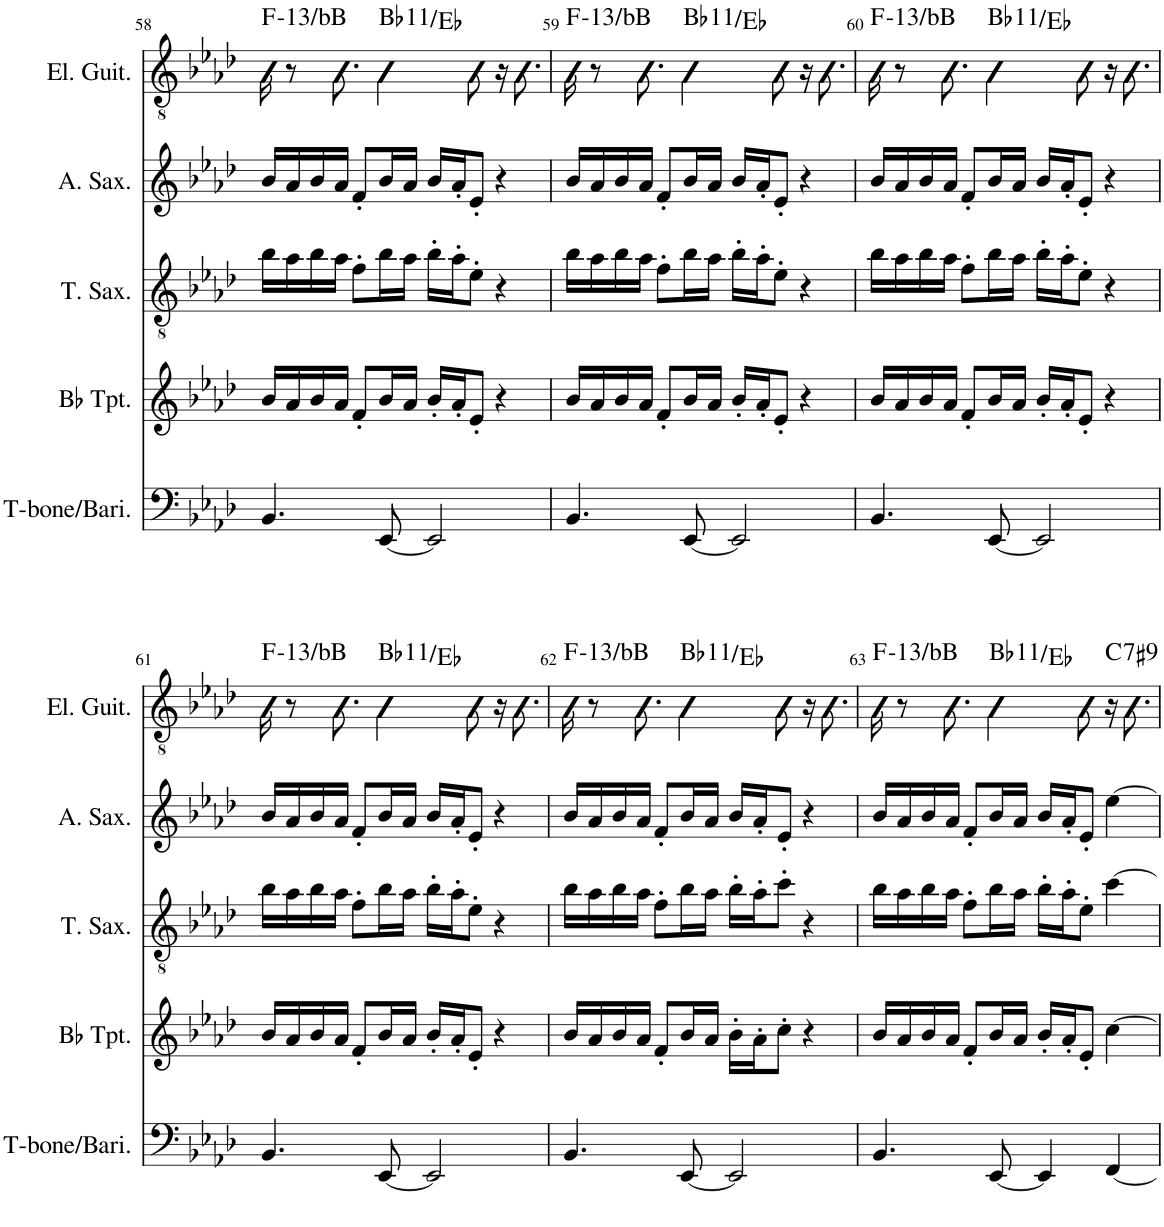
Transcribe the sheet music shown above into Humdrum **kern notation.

**kern	**kern	**kern	**kern	**kern	**harte
*part5	*part4	*part3	*part2	*part1	*part1
*staff5	*staff4	*staff3	*staff2	*staff1	*
*I"T-bone/Bari	*I"Bb Trumpet	*I"Tenor Saxophone	*I"Alto Saxophone	*I"Electric Guitar	*
*I'T-bone/Bari.	*I'Bb Tpt.	*I'T. Sax.	*I'A. Sax.	*I'El. Guit.	*
!!LO:PB:g=z
*clefF4	*clefG2	*clefGv2	*clefG2	*clefGv2	*
*	*ITrd1c2	*ITrd8c14	*ITrd5c9	*	*
*k[b-e-a-d-]	*k[b-e-a-d-]	*k[b-e-a-d-]	*k[b-e-a-d-]	*k[b-e-a-d-]	*
*M4/4	*M4/4	*M4/4	*M4/4	*M4/4	*
=58	=58	=58	=58	=58	=58
!	!	!	!	!	!LO:H:kt=13/
4.BB-/	16b-/LL	16b-\LL	16b-/LL	16B-\	F:min
.	16a-/	16a-\	16a-/	8r	.
.	16b-/	16b-\	16b-/	.	.
.	16a-/JJ	16a-\JJ	16a-/JJ	8.B-\	.
.	8f'/L	8f'\L	8f'/L	.	.
!	!	!	!	!	!LO:H:kt=11
[8EE-/	16b-/L	16b-\L	16b-/L	4B-\	Bb:9(11)/4
.	16a-/JJ	16a-\JJ	16a-/JJ	.	.
2EE-/]	16b-'/LL	16b-'\LL	16b-/LL	.	.
.	16a-'/J	16a-'\J	16a-'/J	.	.
.	8e-'/J	8e-'\J	8e-'/J	8B-\	.
.	4r	4r	4r	16r	.
.	.	.	.	8.B-\	.
=59	=59	=59	=59	=59	=59
!	!	!	!	!	!LO:H:kt=13/
4.BB-/	16b-/LL	16b-\LL	16b-/LL	16B-\	F:min
.	16a-/	16a-\	16a-/	8r	.
.	16b-/	16b-\	16b-/	.	.
.	16a-/JJ	16a-\JJ	16a-/JJ	8.B-\	.
.	8f'/L	8f'\L	8f'/L	.	.
!	!	!	!	!	!LO:H:kt=11
[8EE-/	16b-/L	16b-\L	16b-/L	4B-\	Bb:9(11)/4
.	16a-/JJ	16a-\JJ	16a-/JJ	.	.
2EE-/]	16b-'/LL	16b-'\LL	16b-/LL	.	.
.	16a-'/J	16a-'\J	16a-'/J	.	.
.	8e-'/J	8e-'\J	8e-'/J	8B-\	.
.	4r	4r	4r	16r	.
.	.	.	.	8.B-\	.
=60	=60	=60	=60	=60	=60
!	!	!	!	!	!LO:H:kt=13/
4.BB-/	16b-/LL	16b-\LL	16b-/LL	16B-\	F:min
.	16a-/	16a-\	16a-/	8r	.
.	16b-/	16b-\	16b-/	.	.
.	16a-/JJ	16a-\JJ	16a-/JJ	8.B-\	.
.	8f'/L	8f'\L	8f'/L	.	.
!	!	!	!	!	!LO:H:kt=11
[8EE-/	16b-/L	16b-\L	16b-/L	4B-\	Bb:9(11)/4
.	16a-/JJ	16a-\JJ	16a-/JJ	.	.
2EE-/]	16b-'/LL	16b-'\LL	16b-/LL	.	.
.	16a-'/J	16a-'\J	16a-'/J	.	.
.	8e-'/J	8e-'\J	8e-'/J	8B-\	.
.	4r	4r	4r	16r	.
.	.	.	.	8.B-\	.
!!LO:LB:g=z
=61	=61	=61	=61	=61	=61
!	!	!	!	!	!LO:H:kt=13/
4.BB-/	16b-/LL	16b-\LL	16b-/LL	16B-\	F:min
.	16a-/	16a-\	16a-/	8r	.
.	16b-/	16b-\	16b-/	.	.
.	16a-/JJ	16a-\JJ	16a-/JJ	8.B-\	.
.	8f'/L	8f'\L	8f'/L	.	.
!	!	!	!	!	!LO:H:kt=11
[8EE-/	16b-/L	16b-\L	16b-/L	4B-\	Bb:9(11)/4
.	16a-/JJ	16a-\JJ	16a-/JJ	.	.
2EE-/]	16b-'/LL	16b-'\LL	16b-/LL	.	.
.	16a-'/J	16a-'\J	16a-'/J	.	.
.	8e-'/J	8e-'\J	8e-'/J	8B-\	.
.	4r	4r	4r	16r	.
.	.	.	.	8.B-\	.
=62	=62	=62	=62	=62	=62
!	!	!	!	!	!LO:H:kt=13/
4.BB-/	16b-/LL	16b-\LL	16b-/LL	16B-\	F:min
.	16a-/	16a-\	16a-/	8r	.
.	16b-/	16b-\	16b-/	.	.
.	16a-/JJ	16a-\JJ	16a-/JJ	8.B-\	.
.	8f'/L	8f'\L	8f'/L	.	.
!	!	!	!	!	!LO:H:kt=11
[8EE-/	16b-/L	16b-\L	16b-/L	4B-\	Bb:9(11)/4
.	16a-/JJ	16a-\JJ	16a-/JJ	.	.
2EE-/]	16b-'\LL	16b-'\LL	16b-/LL	.	.
.	16a-'\J	16a-'\J	16a-'/J	.	.
.	8cc'\J	8cc'\J	8e-'/J	8B-\	.
.	4r	4r	4r	16r	.
.	.	.	.	8.B-\	.
=63	=63	=63	=63	=63	=63
!	!	!	!	!	!LO:H:kt=13/
4.BB-/	16b-/LL	16b-\LL	16b-/LL	16B-\	F:min
.	16a-/	16a-\	16a-/	8r	.
.	16b-/	16b-\	16b-/	.	.
.	16a-/JJ	16a-\JJ	16a-/JJ	8.B-\	.
.	8f'/L	8f'\L	8f'/L	.	.
!	!	!	!	!	!LO:H:kt=11
[8EE-/	16b-/L	16b-\L	16b-/L	4B-\	Bb:9(11)/4
.	16a-/JJ	16a-\JJ	16a-/JJ	.	.
4EE-/]	16b-'/LL	16b-'\LL	16b-/LL	.	.
.	16a-'/J	16a-'\J	16a-'/J	.	.
.	8e-'/J	8e-'\J	8e-'/J	8B-\	.
!	!	!	!	!	!LO:H:kt=7
[4FF/	[4cc\	[4cc\	[4ee-\	16r	C:7(#9)
.	.	.	.	8.B-\	.
=	=	=	=	=	=
*-	*-	*-	*-	*-	*-
